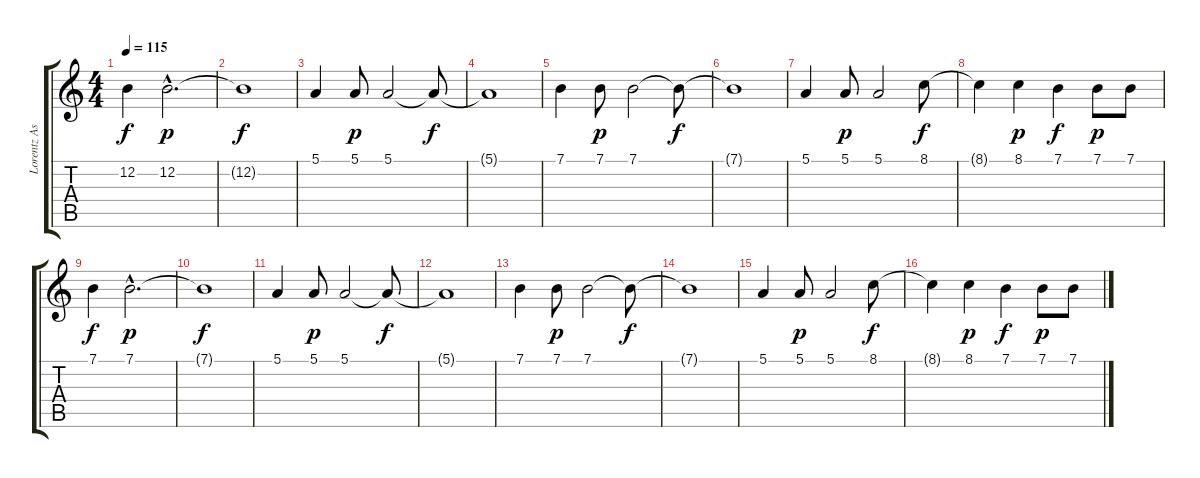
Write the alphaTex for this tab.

\track ("Lorentz Aspen - Keyboards" "Lorentz As") {instrument electricgrandpiano}
\staff {score tabs}
\tuning (E4 B3 G3 D3 A2 E2) {hide}
\ts (4 4)
\tempo 115
\clef g2
\ks c
12.2.4{dy f volume 15 instrument electricgrandpiano} 12.2{hac}.2{d dy p} |
12.2{t}.1{dy f} |
5.1.4 5.1.8{dy p} 5.1.2 5.1{t}.8{dy f} |
5.1{t}.1 |
7.1.4 7.1.8{dy p} 7.1.2 7.1{t}.8{dy f} |
7.1{t}.1 |
5.1.4 5.1.8{dy p} 5.1.2 8.1.8{dy f} |
8.1{t}.4 8.1.4{dy p} 7.1.4{dy f} 7.1.8{dy p} 7.1.8 |
7.1.4{dy f} 7.1{hac}.2{d dy p} |
7.1{t}.1{dy f} |
5.1.4 5.1.8{dy p} 5.1.2 5.1{t}.8{dy f} |
5.1{t}.1 |
7.1.4 7.1.8{dy p} 7.1.2 7.1{t}.8{dy f} |
7.1{t}.1 |
5.1.4 5.1.8{dy p} 5.1.2 8.1.8{dy f} |
8.1{t}.4 8.1.4{dy p} 7.1.4{dy f} 7.1.8{dy p} 7.1.8
